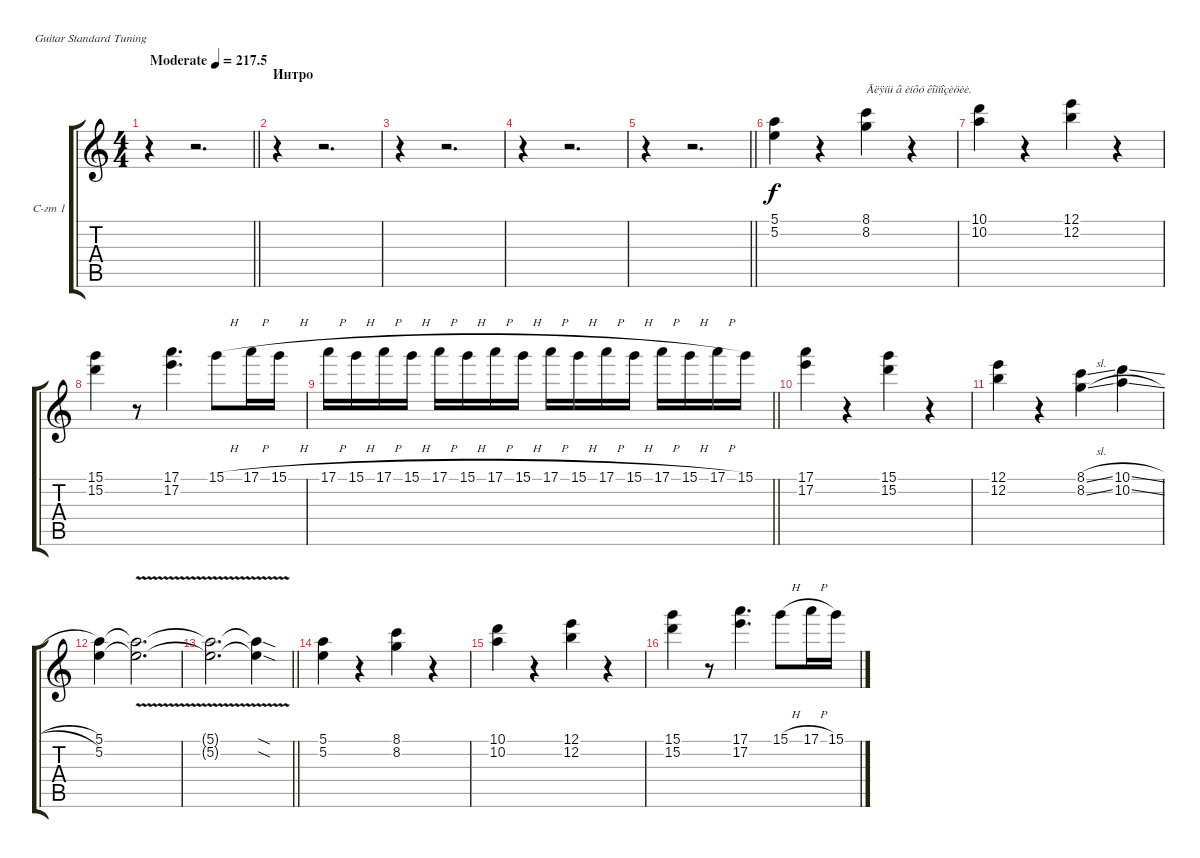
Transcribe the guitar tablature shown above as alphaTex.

\bracketExtendMode groupsimilarinstruments
\firstSystemTrackNameOrientation horizontal
\otherSystemsTrackNameOrientation horizontal
\track ("Гитара I" "С-гт 1") {instrument distortionguitar}
\staff {score tabs}
\tuning (E4 B3 G3 D3 A2 E2)
\ts (4 4)
\beaming (8 2 2 2 2)
\tempo (217.5 "Moderate")
\clef g2
\barLineRight lightlight
\ks c
r.4{dy f instrument distortionguitar} r.2{d} |
\section ("" "Интро")
r.4 r.2{d} |
r.4 r.2{d} |
r.4 r.2{d} |
\barLineRight lightlight
r.4 r.2{d} |
(5.1 5.2).4 r.4 (8.1 8.2).4{txt "Ãëÿíü â èíôó êîìïîçèöèè."} r.4 |
(10.1 10.2).4 r.4 (12.1 12.2).4 r.4 |
(15.1 15.2).4 r.8 (17.1 17.2).4{d} 15.1{h}.8 17.1{h}.16 15.1{h}.16 |
\barLineRight lightlight
17.1{h}.16 15.1{h}.16 17.1{h}.16 15.1{h}.16 17.1{h}.16 15.1{h}.16 17.1{h}.16 15.1{h}.16 17.1{h}.16 15.1{h}.16 17.1{h}.16 15.1{h}.16 17.1{h}.16 15.1{h}.16 17.1{h}.16 15.1.16 |
(17.1 17.2).4 r.4 (15.1 15.2).4 r.4 |
(12.1 12.2).4 r.4 (8.1{sl} 8.2{sl}).4 (10.1{sl} 10.2{sl}).4 |
(5.1 5.2).4 (5.1{v t} 5.2{v t}).2{d} |
\barLineRight lightlight
(5.1{v t} 5.2{v t}).2{d} (5.1{v sod t} 5.2{v sod t}).4 |
(5.1 5.2).4 r.4 (8.1 8.2).4 r.4 |
(10.1 10.2).4 r.4 (12.1 12.2).4 r.4 |
(15.1 15.2).4 r.8 (17.1 17.2).4{d} 15.1{h}.8 17.1{h}.16 15.1{h}.16
